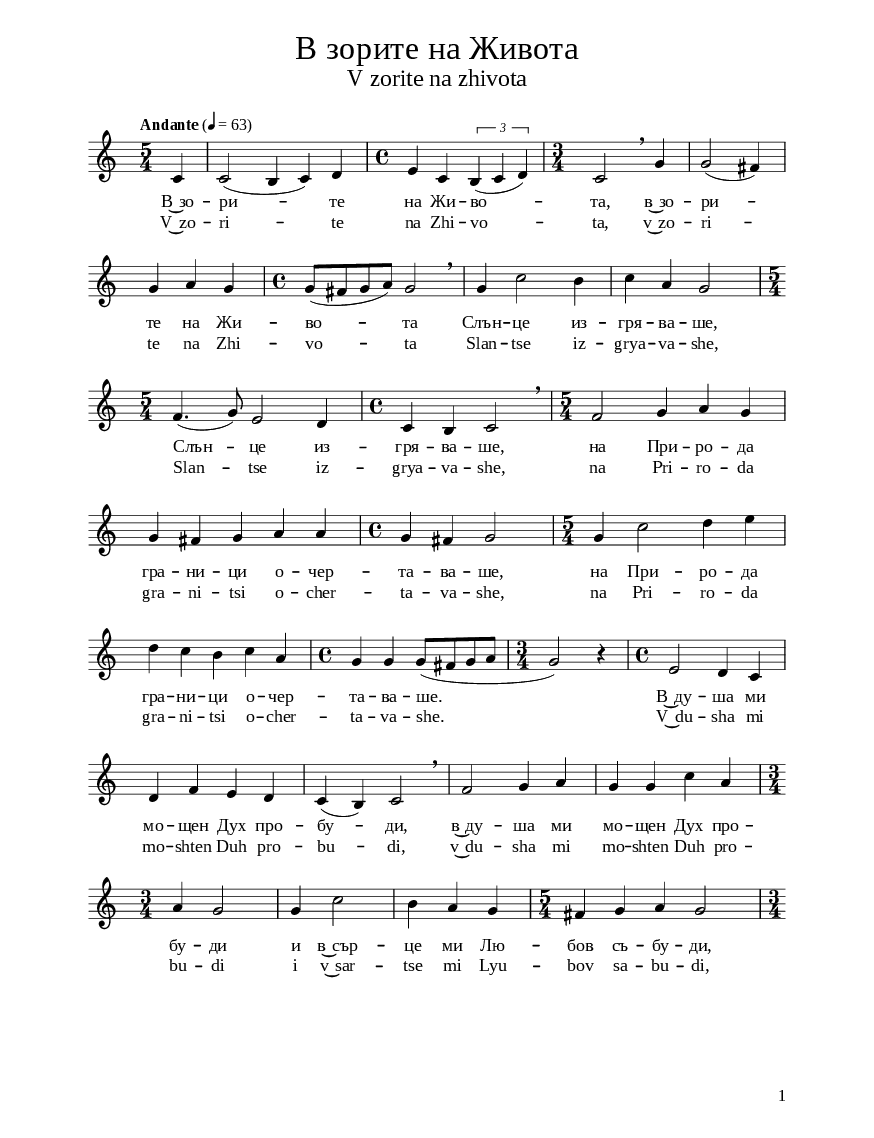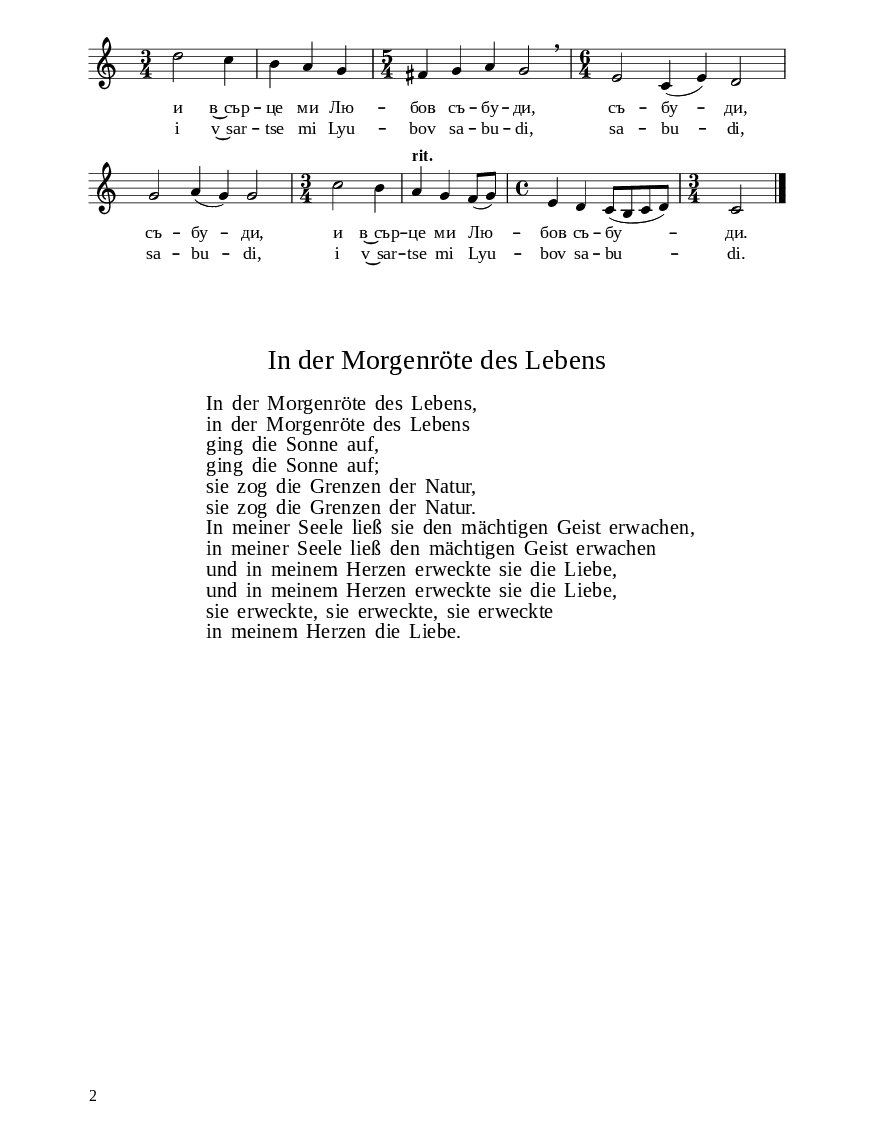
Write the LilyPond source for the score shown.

\version "2.24.1"

% include paper part and global functions
\include "include/globals.ily"

\bookpart {
  \label #'ref081
  \tocItem \markup "В зорите на Живота – V zorite na zhivot "
  \include "include/bookpart-paper.ily"
  \score {
    \include "include/score-layout.ily"

     \new Voice \absolute {
      \clef treble
      \key c \major
      \time 5/4
       \tempoFunc "Andante" 4 "63"

\partial 4

      c '4 | c'2 ( b4 c' ) d' |\time 4/4  e'4 c' \times 2/3 { b4 ( c'4 d' ) }

      \time 3/4  c'2 \breathe g'4 |g'2 ( fis'4 ) | \break

      g'4 a' g' | \time 4/4  g'8 ( fis' g' a' ) g'2 \breathe g'4 c''2 b'4 | c''4 a' g'2 | \break

      \time 5/4  f'4. ( g'8 ) e'2 d'4 |\time 4/4  c'4 b c'2 \breathe | \time 5/4  f'2 g'4 a' g' | \break

      g'4 fis' g' a' a' | \time 4/4  g'4 fis' g'2 | \time 5/4  g'4 c''2 d''4 e'' | \break

      d''4 c'' b' c'' a' | \time 4/4  g'4 g' g'8 ( fis' g' a' | \time 3/4  g'2 ) r4 | \time 4/4  e'2 d'4 c' | \break

      d'4 f' e' d' | c'4 ( b ) c'2 \breathe | f'2 g'4 a' | g'4 g' c'' a' | \break

      \time 3/4  a'4 g'2 | g'4 c''2 | b'4 a' g'4 \time 5/4 fis' g' a' g'2 | \time 3/4 \pageBreak

      d''2 c''4 | b' a' g'4 | \time 5/4 fis' g' a' g'2 \breathe | \time 6/4 e'2 c'4 ( e' ) d'2 | \break

      g'2 a'4 ( g' ) g'2 | \time 3/4  c''2 b'4 \tempo "rit." | a' g' f'8 ( g' ) | \time 4/4 e'4 d' c'8 ( b c' d' ) | \time 3/4  c'2 \bar "|."
    }

    \addlyrics {
      В~зо -- ри --
      те на Жи -- во -- та, в~зо -- ри -- те на Жи --
      во -- та Слън -- це из -- гря -- ва -- ше, Слън --
      це из -- гря -- ва -- ше, на При -- ро -- да гра
      -- ни -- ци о -- чер -- та -- ва -- ше, на При --
      ро -- да гра -- ни -- ци о -- чер -- та -- ва --
      ше. В~ду -- ша ми мо -- щен Дух про -- бу --
      ди,  в~ду -- ша ми мо -- щен Дух про -- бу --
      ди и в~сър -- це ми Лю -- бов съ -- бу -- ди,
      и в~сър -- це ми Лю -- бов съ -- бу -- ди, съ --
      бу -- ди, съ -- бу -- ди, и в~сър -- це ми Лю --
      бов съ -- бу -- ди.}
      \addlyrics {
       V~zo -- ri --
      te na Zhi -- vo -- ta, v~zo -- ri -- te na Zhi --
      vo -- ta Slan -- tse iz -- grya -- va -- she, Slan --
      tse iz -- grya -- va -- she, na Pri -- ro -- da gra
      -- ni -- tsi o -- cher -- ta -- va -- she, na Pri --
      ro -- da gra -- ni -- tsi o -- cher -- ta -- va --
      she. V~du -- sha mi mo -- shten Duh pro -- bu --
      di,  v~du -- sha mi mo -- shten Duh pro -- bu --
      di i v~sar -- tse mi Lyu -- bov sa -- bu -- di,
      i v~sar -- tse mi Lyu -- bov sa -- bu -- di, sa --
      bu -- di, sa -- bu -- di, i v~sar -- tse mi Lyu --
      bov sa -- bu -- di.}

        \header {
          title = \titleFunc "В зорите на Живота" "V zorite na zhivota"
        }

        \midi{}

      } % score
      
       \markup \empty-two


      % include foreign translation(s) of the song
      \version "2.24.1"

\markup \fill-line { \fontsize #deTitleFontSize "In der Morgenröte des Lebens" }
\markup \null
\markup \null
\markup \fontsize #deCoupletFontSize {
  \hspace #10
  \override #`(baseline-skip . ,deCoupletBaselineSkip)

  \column {
    \line { " " In der Morgenröte des Lebens,}

    \line { " " in der Morgenröte des Lebens}

    \line { " " ging die Sonne auf, }

    \line { " " ging die Sonne auf; }

    \line { " " sie zog die Grenzen der Natur, }

    \line { " " sie zog die Grenzen der Natur. }

    \line { " " In meiner Seele ließ sie den mächtigen Geist erwachen, }

    \line { " " in meiner Seele ließ den mächtigen Geist erwachen }

    \line { " " und in meinem Herzen erweckte sie die Liebe, }

    \line { " " und in meinem Herzen erweckte sie die Liebe, }

    \line { " " sie erweckte, sie erweckte, sie erweckte }

    \line { " "  in meinem Herzen die Liebe.  }


  }


}


    } % bookpart
